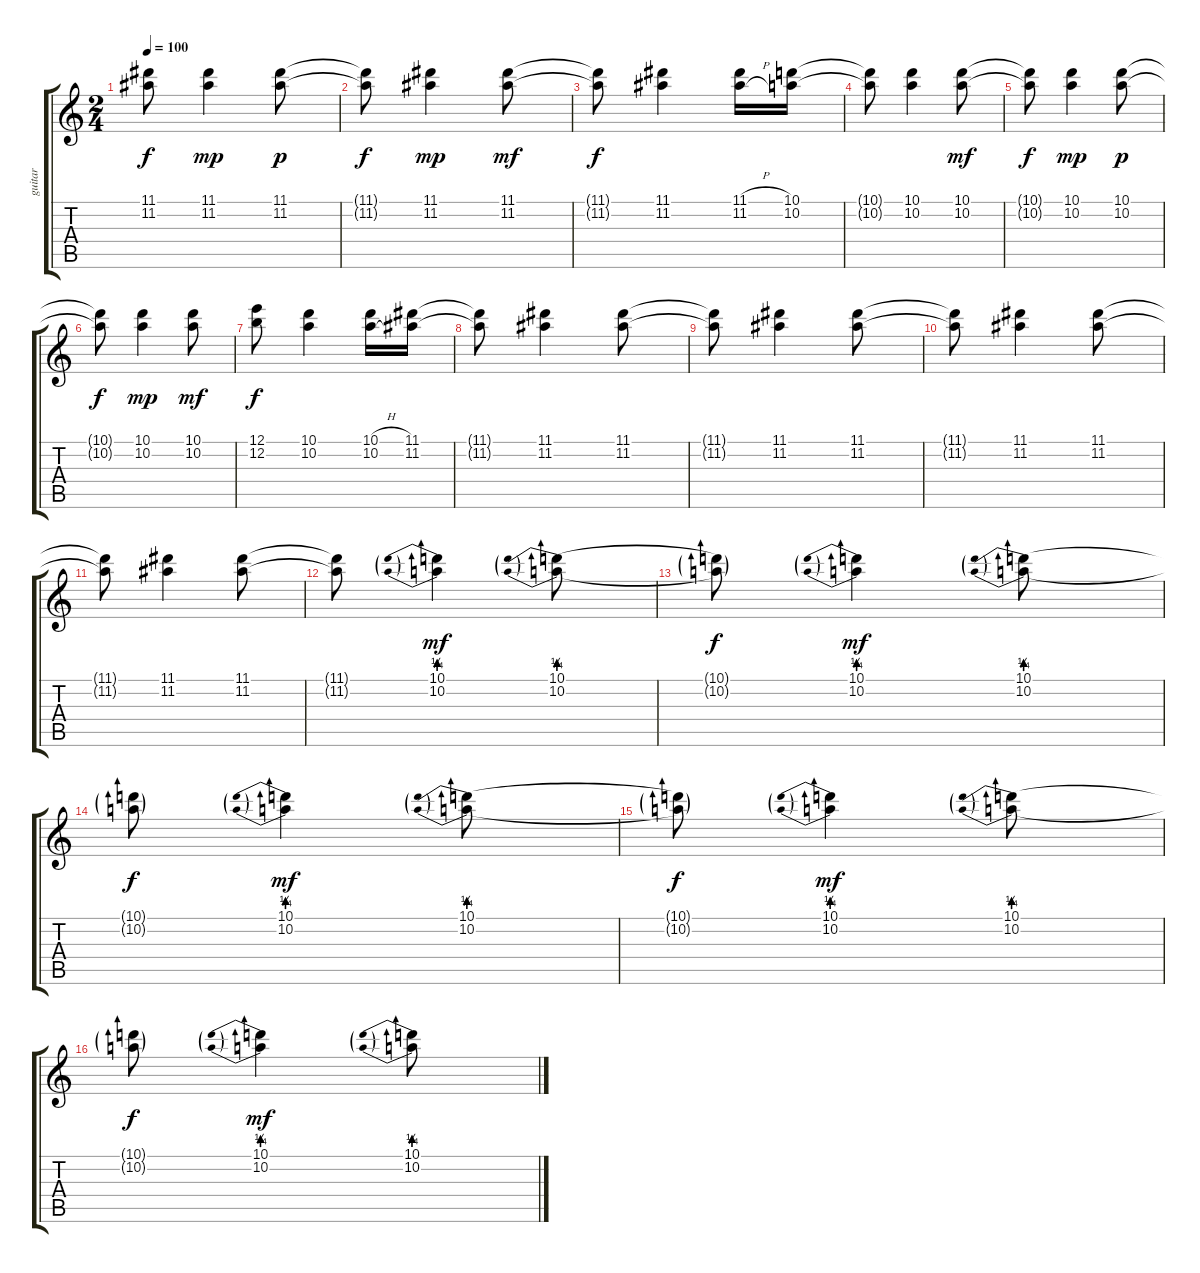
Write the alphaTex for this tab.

\track ("guitar" "guitar") {instrument electricguitarclean}
\staff {score tabs}
\tuning (E4 B3 G3 D3 A2 E2) {hide}
\ts (2 4)
\tempo 100
\clef g2
\ks c
(11.1{t} 11.2{t}).8{dy f} (11.1 11.2).4{dy mp} (11.1 11.2).8{dy p} |
(11.1{t} 11.2{t}).8{dy f} (11.1 11.2).4{dy mp} (11.1 11.2).8{dy mf} |
(11.1{t} 11.2{t}).8{dy f} (11.1 11.2).4 (11.1{h} 11.2{h}).16 (10.1 10.2).16 |
(10.1{t} 10.2{t}).8 (10.1 10.2).4 (10.1 10.2).8{dy mf} |
(10.1{t} 10.2{t}).8{dy f} (10.1 10.2).4{dy mp} (10.1 10.2).8{dy p} |
(10.1{t} 10.2{t}).8{dy f} (10.1 10.2).4{dy mp} (10.1 10.2).8{dy mf} |
(12.1 12.2).8{dy f} (10.1 10.2).4 (10.1{h} 10.2{h}).16 (11.1 11.2).16 |
(11.1{t} 11.2{t}).8 (11.1 11.2).4 (11.1 11.2).8 |
(11.1{t} 11.2{t}).8 (11.1 11.2).4 (11.1 11.2).8 |
(11.1{t} 11.2{t}).8 (11.1 11.2).4 (11.1 11.2).8 |
(11.1{t} 11.2{t}).8 (11.1 11.2).4 (11.1 11.2).8 |
(11.1{t} 11.2{t}).8 (10.1{be (prebend 0 1 60 1)} 10.2{be (prebend 0 1 60 1)}).4{dy mf} (10.1{be (prebend 0 1 60 1)} 10.2{be (prebend 0 1 60 1)}).8 |
(10.1{t} 10.2{t}).8{dy f} (10.1{be (prebend 0 1 60 1)} 10.2{be (prebend 0 1 60 1)}).4{dy mf} (10.1{be (prebend 0 1 60 1)} 10.2{be (prebend 0 1 60 1)}).8 |
(10.1{t} 10.2{t}).8{dy f} (10.1{be (prebend 0 1 60 1)} 10.2{be (prebend 0 1 60 1)}).4{dy mf} (10.1{be (prebend 0 1 60 1)} 10.2{be (prebend 0 1 60 1)}).8 |
(10.1{t} 10.2{t}).8{dy f} (10.1{be (prebend 0 1 60 1)} 10.2{be (prebend 0 1 60 1)}).4{dy mf} (10.1{be (prebend 0 1 60 1)} 10.2{be (prebend 0 1 60 1)}).8 |
(10.1{t} 10.2{t}).8{dy f} (10.1{be (prebend 0 1 60 1)} 10.2{be (prebend 0 1 60 1)}).4{dy mf} (10.1{be (prebend 0 1 60 1)} 10.2{be (prebend 0 1 60 1)}).8
